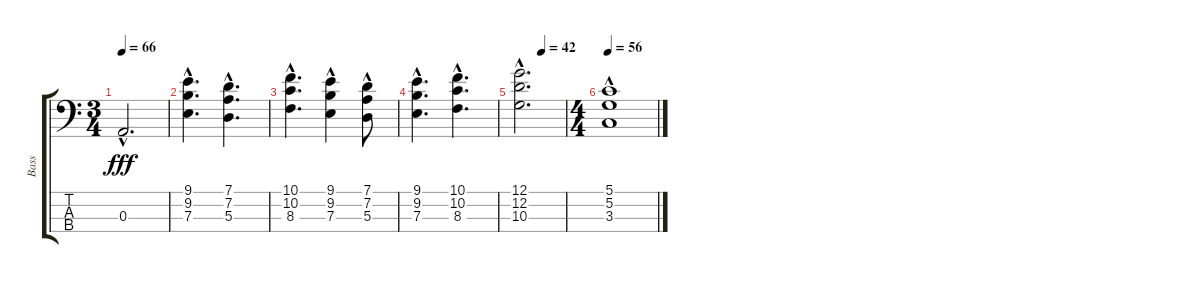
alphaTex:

\track ("Bass" "Bass") {instrument electricbasspick}
\staff {score tabs}
\tuning (G2 D2 A1 D1) {hide}
\ts (3 4)
\tempo 66
\clef f4
\ks c
0.3{hac}.2{d dy fff} |
(9.1{hac} 9.2{hac} 7.3{hac}).4{d} (7.1{hac} 7.2{hac} 5.3{hac}).4{d} |
(10.1{hac} 10.2{hac} 8.3{hac}).4{d} (9.1{hac} 9.2{hac} 7.3{hac}).4 (7.1{hac} 7.2{hac} 5.3{hac}).8 |
(9.1{hac} 9.2{hac} 7.3{hac}).4{d} (10.1{hac} 10.2{hac} 8.3{hac}).4{d} |
\tempo (42 0.5)
(12.1{hac} 12.2{hac} 10.3{hac}).2{d} |
\ts (4 4)
\tempo 56
(5.1{hac} 5.2{hac} 3.3{hac}).1
